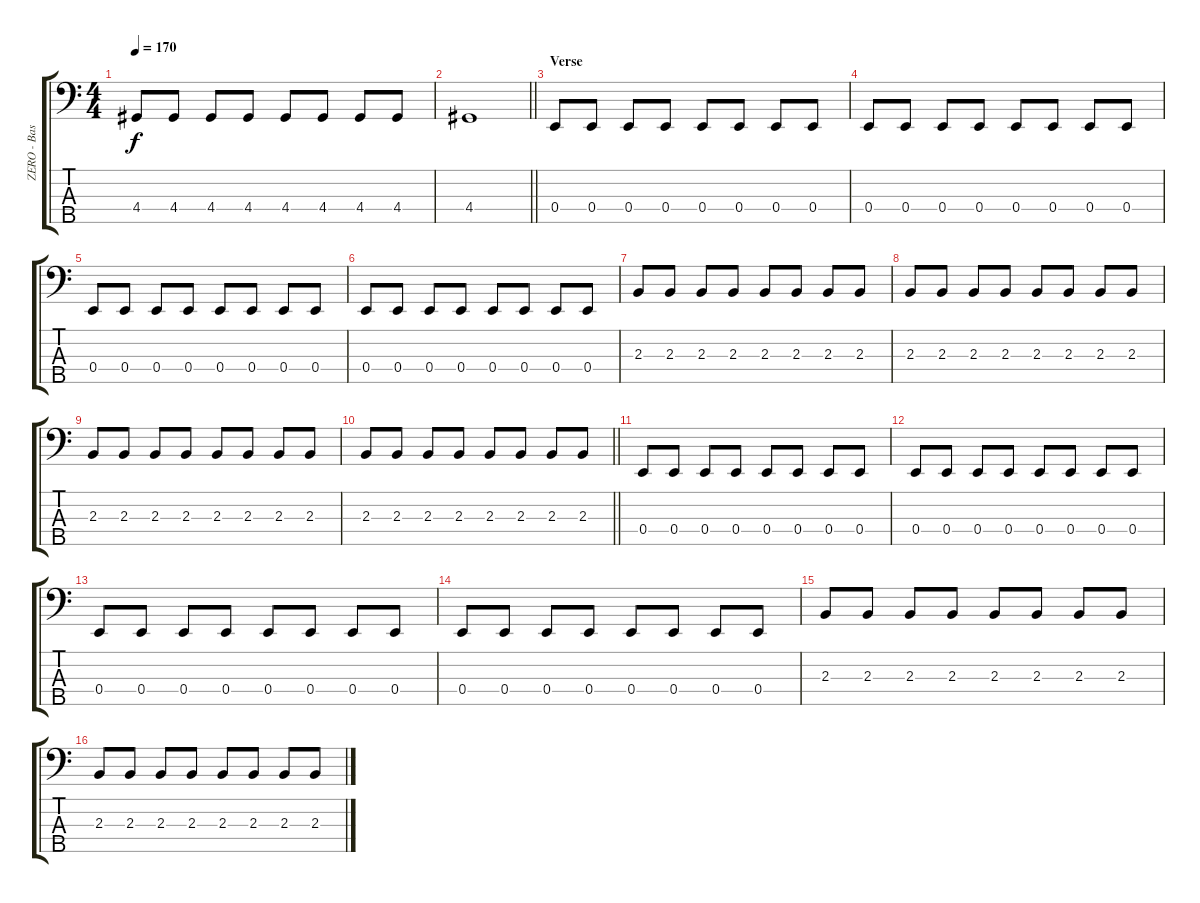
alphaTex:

\track ("ZERO - Bass" "ZERO - Bas") {instrument electricbassfinger}
\staff {score tabs}
\tuning (G2 D2 A1 E1 B0) {hide}
\ts (4 4)
\tempo 170
\clef f4
\ks c
4.4.8{dy f} 4.4.8 4.4.8 4.4.8 4.4.8 4.4.8 4.4.8 4.4.8 |
\barLineRight lightlight
4.4.1 |
\section ("" "Verse")
0.4.8 0.4.8 0.4.8 0.4.8 0.4.8 0.4.8 0.4.8 0.4.8 |
0.4.8 0.4.8 0.4.8 0.4.8 0.4.8 0.4.8 0.4.8 0.4.8 |
0.4.8 0.4.8 0.4.8 0.4.8 0.4.8 0.4.8 0.4.8 0.4.8 |
0.4.8 0.4.8 0.4.8 0.4.8 0.4.8 0.4.8 0.4.8 0.4.8 |
2.3.8 2.3.8 2.3.8 2.3.8 2.3.8 2.3.8 2.3.8 2.3.8 |
2.3.8 2.3.8 2.3.8 2.3.8 2.3.8 2.3.8 2.3.8 2.3.8 |
2.3.8 2.3.8 2.3.8 2.3.8 2.3.8 2.3.8 2.3.8 2.3.8 |
\barLineRight lightlight
2.3.8 2.3.8 2.3.8 2.3.8 2.3.8 2.3.8 2.3.8 2.3.8 |
\section ("" "")
0.4.8 0.4.8 0.4.8 0.4.8 0.4.8 0.4.8 0.4.8 0.4.8 |
0.4.8 0.4.8 0.4.8 0.4.8 0.4.8 0.4.8 0.4.8 0.4.8 |
0.4.8 0.4.8 0.4.8 0.4.8 0.4.8 0.4.8 0.4.8 0.4.8 |
0.4.8 0.4.8 0.4.8 0.4.8 0.4.8 0.4.8 0.4.8 0.4.8 |
2.3.8 2.3.8 2.3.8 2.3.8 2.3.8 2.3.8 2.3.8 2.3.8 |
2.3.8 2.3.8 2.3.8 2.3.8 2.3.8 2.3.8 2.3.8 2.3.8
